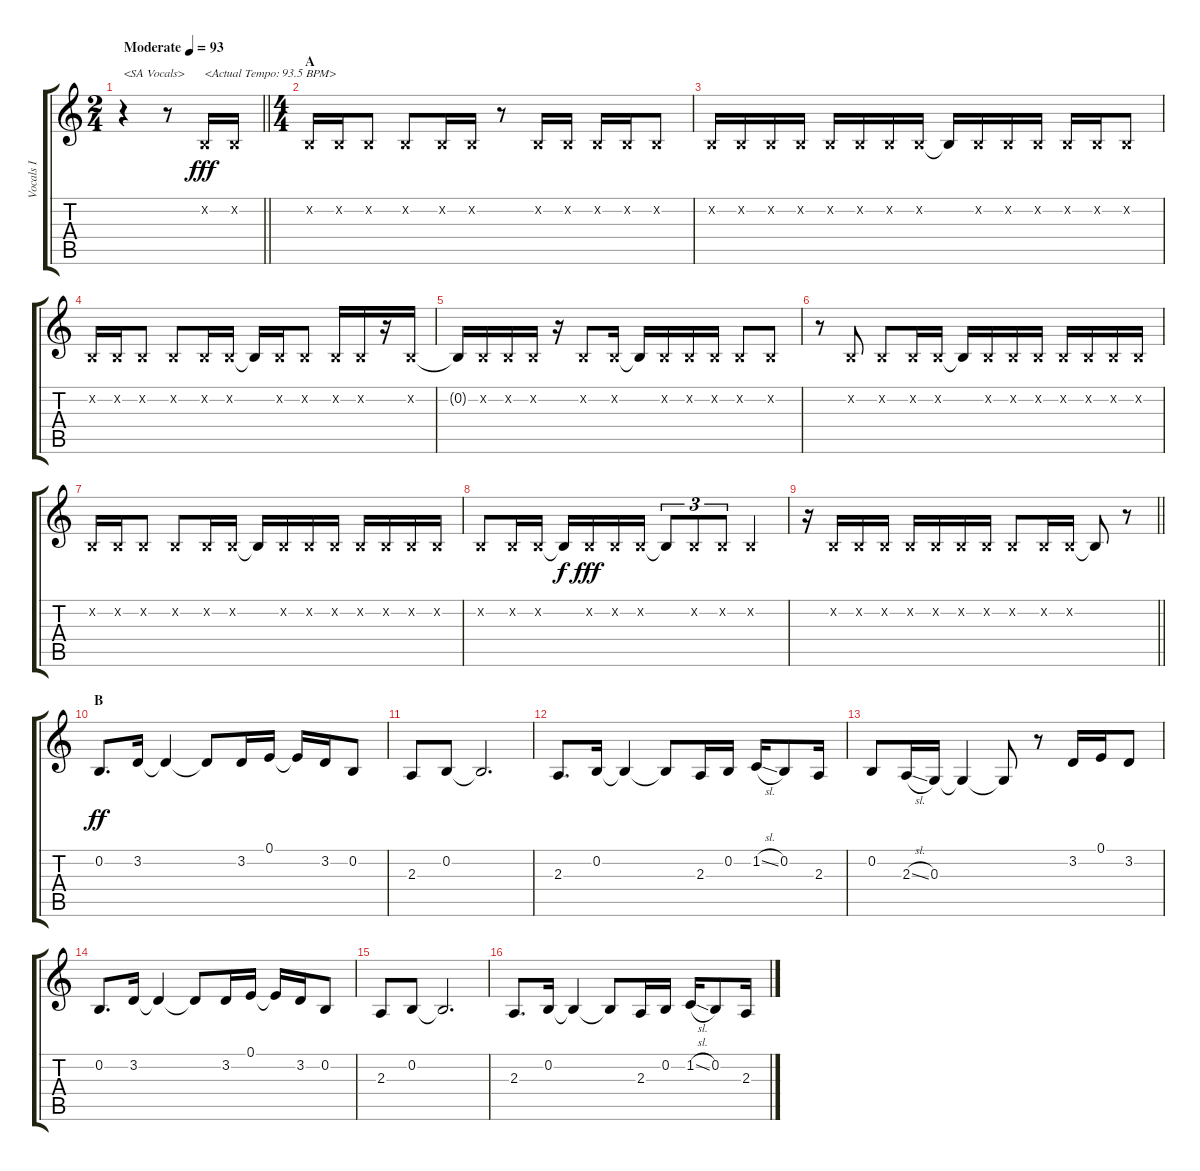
\track ("Vocals I" "Vocals I") {instrument voiceoohs}
\staff {score tabs}
\tuning (E4 B3 G3 D3 A2 E2) {hide}
\ts (2 4)
\tempo (93 "Moderate")
\clef g2
\barLineRight lightlight
\ks c
r.4{txt "<SA Vocals>" dy fff instrument voiceoohs} r.8 0.2{x}.16{txt "<Actual Tempo: 93.5 BPM>"} 0.2{x}.16 |
\ts (4 4)
\section ("" "A")
0.2{x}.16 0.2{x}.16 0.2{x}.8 0.2{x}.8 0.2{x}.16 0.2{x}.16 r.8 0.2{x}.16 0.2{x}.16 0.2{x}.16 0.2{x}.16 0.2{x}.8 |
0.2{x}.16 0.2{x}.16 0.2{x}.16 0.2{x}.16 0.2{x}.16 0.2{x}.16 0.2{x}.16 0.2{x}.16 0.2{t}.16 0.2{x}.16 0.2{x}.16 0.2{x}.16 0.2{x}.16 0.2{x}.16 0.2{x}.8 |
0.2{x}.16 0.2{x}.16 0.2{x}.8 0.2{x}.8 0.2{x}.16 0.2{x}.16 0.2{t}.16 0.2{x}.16 0.2{x}.8 0.2{x}.16 0.2{x}.16 r.16 0.2{x}.16 |
0.2{t}.16 0.2{x}.16 0.2{x}.16 0.2{x}.16 r.16 0.2{x}.8 0.2{x}.16 0.2{t}.16 0.2{x}.16 0.2{x}.16 0.2{x}.16 0.2{x}.8 0.2{x}.8 |
r.8 0.2{x}.8 0.2{x}.8 0.2{x}.16 0.2{x}.16 0.2{t}.16 0.2{x}.16 0.2{x}.16 0.2{x}.16 0.2{x}.16 0.2{x}.16 0.2{x}.16 0.2{x}.16 |
0.2{x}.16 0.2{x}.16 0.2{x}.8 0.2{x}.8 0.2{x}.16 0.2{x}.16 0.2{t}.16 0.2{x}.16 0.2{x}.16 0.2{x}.16 0.2{x}.16 0.2{x}.16 0.2{x}.16 0.2{x}.16 |
0.2{x}.8 0.2{x}.16 0.2{x}.16 0.2{t}.16{dy f} 0.2{x}.16{dy fff} 0.2{x}.16 0.2{x}.16 0.2{t}.8{tu (3 2)} 0.2{x}.8{tu (3 2)} 0.2{x}.8{tu (3 2)} 0.2{x}.4 |
\barLineRight lightlight
r.16 0.2{x}.16 0.2{x}.16 0.2{x}.16 0.2{x}.16 0.2{x}.16 0.2{x}.16 0.2{x}.16 0.2{x}.8 0.2{x}.16 0.2{x}.16 0.2{t}.8 r.8 |
\section ("" "B")
0.2.8{d dy ff} 3.2.16 3.2{t}.4 3.2{t}.8 3.2.16 0.1.16 0.1{t}.16 3.2.16 0.2.8 |
2.3.8 0.2.8 0.2{t}.2{d} |
2.3.8{d} 0.2.16 0.2{t}.4 0.2{t}.8 2.3.16 0.2.16 1.2{sl}.16 0.2.8 2.3.16 |
0.2.8 2.3{sl}.16 0.3.16 0.3{t}.4 0.3{t}.8 r.8 3.2.16 0.1.16 3.2.8 |
0.2.8{d} 3.2.16 3.2{t}.4 3.2{t}.8 3.2.16 0.1.16 0.1{t}.16 3.2.16 0.2.8 |
2.3.8 0.2.8 0.2{t}.2{d} |
2.3.8{d} 0.2.16 0.2{t}.4 0.2{t}.8 2.3.16 0.2.16 1.2{sl}.16 0.2.8 2.3.16
